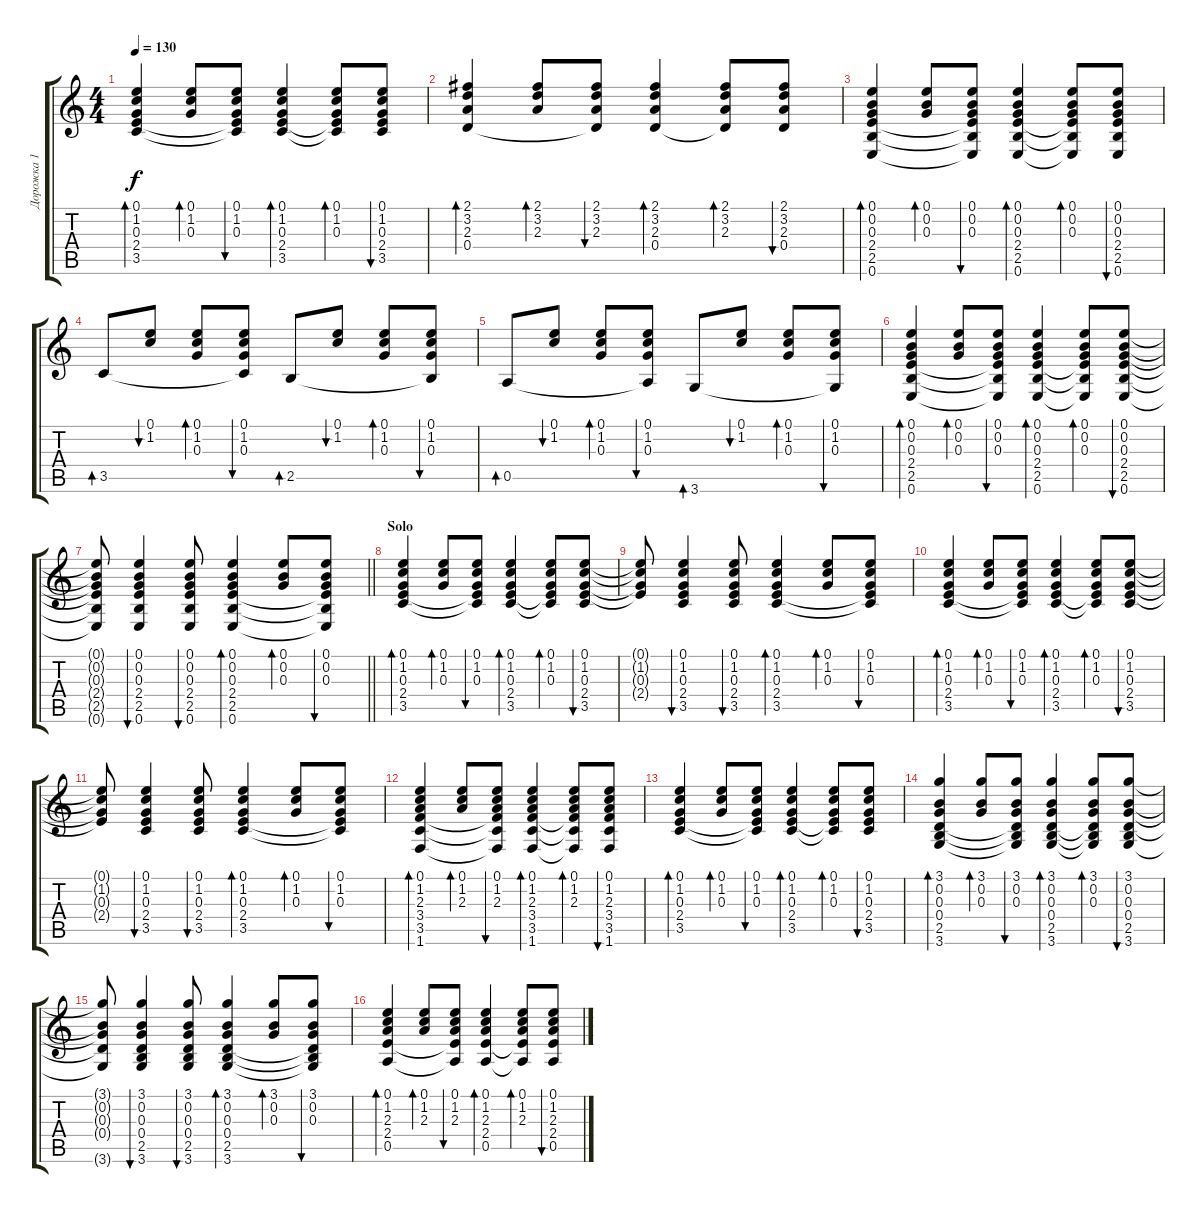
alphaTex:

\track ("Дорожка 1" "Дорожка 1") {instrument acousticguitarsteel}
\staff {score tabs}
\tuning (E4 B3 G3 D3 A2 E2) {hide}
\ts (4 4)
\tempo 130
\clef g2
\ks c
(0.1 1.2 0.3 2.4 3.5).4{bd 60 dy f} (0.1 1.2 0.3).8{bd 60} (0.1 1.2 0.3 2.4{t} 3.5{t}).8{bu 60} (0.1 1.2 0.3 2.4 3.5).4{bd 60} (0.1 1.2 0.3 2.4{t} 3.5{t}).8{bd 60} (0.1 1.2 0.3 2.4 3.5).8{bu 60} |
(2.1 3.2 2.3 0.4).4{bd 60} (2.1 3.2 2.3).8{bd 60} (2.1 3.2 2.3 0.4{t}).8{bu 60} (2.1 3.2 2.3 0.4).4{bd 60} (2.1 3.2 2.3 0.4{t}).8{bd 60} (2.1 3.2 2.3 0.4).8{bu 60} |
(0.1 0.2 0.3 2.4 2.5 0.6).4{bd 60} (0.1 0.2 0.3).8{bd 60} (0.1 0.2 0.3 2.4{t} 2.5{t} 0.6{t}).8{bu 60} (0.1 0.2 0.3 2.4 2.5 0.6).4{bd 60} (0.1 0.2 0.3 2.4{t} 2.5{t} 0.6{t}).8{bd 60} (0.1 0.2 0.3 2.4 2.5 0.6).8{bu 60} |
3.5.8{bd 60} (0.1 1.2).8{bu 60} (0.1 1.2 0.3).8{bd 60} (0.1 1.2 0.3 3.5{t}).8{bu 60} 2.5.8{bd 60} (0.1 1.2).8{bu 60} (0.1 1.2 0.3).8{bd 60} (0.1 1.2 0.3 2.5{t}).8{bu 60} |
0.5.8{bd 60} (0.1 1.2).8{bu 60} (0.1 1.2 0.3).8{bd 60} (0.1 1.2 0.3 0.5{t}).8{bu 60} 3.6.8{bd 60} (0.1 1.2).8{bu 60} (0.1 1.2 0.3).8{bd 60} (0.1 1.2 0.3 3.6{t}).8{bu 60} |
(0.1 0.2 0.3 2.4 2.5 0.6).4{bd 60} (0.1 0.2 0.3).8{bd 60} (0.1 0.2 0.3 2.4{t} 2.5{t} 0.6{t}).8{bu 60} (0.1 0.2 0.3 2.4 2.5 0.6).4{bd 60} (0.1 0.2 0.3 2.4{t} 2.5{t} 0.6{t}).8{bd 60} (0.1 0.2 0.3 2.4 2.5 0.6).8{bu 60} |
\barLineRight lightlight
(0.1{t} 0.2{t} 0.3{t} 2.4{t} 2.5{t} 0.6{t}).8 (0.1 0.2 0.3 2.4 2.5 0.6).4{bu 60} (0.1 0.2 0.3 2.4 2.5 0.6).8{bu 60} (0.1 0.2 0.3 2.4 2.5 0.6).4{bd 60} (0.1 0.2 0.3).8{bd 60} (0.1 0.2 0.3 2.4{t} 2.5{t} 0.6{t}).8{bu 60} |
\section ("" "Solo")
(0.1 1.2 0.3 2.4 3.5).4{bd 60} (0.1 1.2 0.3).8{bd 60} (0.1 1.2 0.3 2.4{t} 3.5{t}).8{bu 60} (0.1 1.2 0.3 2.4 3.5).4{bd 60} (0.1 1.2 0.3 2.4{t} 3.5{t}).8{bd 60} (0.1 1.2 0.3 2.4 3.5).8{bu 60} |
(0.1{t} 1.2{t} 0.3{t} 2.4{t}).8 (0.1 1.2 0.3 2.4 3.5).4{bu 60} (0.1 1.2 0.3 2.4 3.5).8{bu 60} (0.1 1.2 0.3 2.4 3.5).4{bd 60} (0.1 1.2 0.3).8{bd 60} (0.1 1.2 0.3 2.4{t} 3.5{t}).8{bu 60} |
(0.1 1.2 0.3 2.4 3.5).4{bd 60} (0.1 1.2 0.3).8{bd 60} (0.1 1.2 0.3 2.4{t} 3.5{t}).8{bu 60} (0.1 1.2 0.3 2.4 3.5).4{bd 60} (0.1 1.2 0.3 2.4{t} 3.5{t}).8{bd 60} (0.1 1.2 0.3 2.4 3.5).8{bu 60} |
(0.1{t} 1.2{t} 0.3{t} 2.4{t}).8 (0.1 1.2 0.3 2.4 3.5).4{bu 60} (0.1 1.2 0.3 2.4 3.5).8{bu 60} (0.1 1.2 0.3 2.4 3.5).4{bd 60} (0.1 1.2 0.3).8{bd 60} (0.1 1.2 0.3 2.4{t} 3.5{t}).8{bu 60} |
(0.1 1.2 2.3 3.4 3.5 1.6).4{bd 60} (0.1 1.2 2.3).8{bd 60} (0.1 1.2 2.3 3.4{t} 3.5{t} 1.6{t}).8{bu 60} (0.1 1.2 2.3 3.4 3.5 1.6).4{bd 60} (0.1 1.2 2.3 3.4{t} 3.5{t} 1.6{t}).8{bd 60} (0.1 1.2 2.3 3.4 3.5 1.6).8{bu 60} |
(0.1 1.2 0.3 2.4 3.5).4{bd 60} (0.1 1.2 0.3).8{bd 60} (0.1 1.2 0.3 2.4{t} 3.5{t}).8{bu 60} (0.1 1.2 0.3 2.4 3.5).4{bd 60} (0.1 1.2 0.3 2.4{t} 3.5{t}).8{bd 60} (0.1 1.2 0.3 2.4 3.5).8{bu 60} |
(3.1 0.2 0.3 0.4 2.5 3.6).4{bd 60} (3.1 0.2 0.3).8{bd 60} (3.1 0.2 0.3 0.4{t} 2.5{t} 3.6{t}).8{bu 60} (3.1 0.2 0.3 0.4 2.5 3.6).4{bd 60} (3.1 0.2 0.3 0.4{t} 2.5{t} 3.6{t}).8{bd 60} (3.1 0.2 0.3 0.4 2.5 3.6).8{bu 60} |
(3.1{t} 0.2{t} 0.3{t} 0.4{t} 3.6{t}).8 (3.1 0.2 0.3 0.4 2.5 3.6).4{bu 60} (3.1 0.2 0.3 0.4 2.5 3.6).8{bu 60} (3.1 0.2 0.3 0.4 2.5 3.6).4{bd 60} (3.1 0.2 0.3).8{bd 60} (3.1 0.2 0.3 0.4{t} 2.5{t} 3.6{t}).8{bu 60} |
(0.1 1.2 2.3 2.4 0.5).4{bd 60} (0.1 1.2 2.3).8{bd 60} (0.1 1.2 2.3 2.4{t} 0.5{t}).8{bu 60} (0.1 1.2 2.3 2.4 0.5).4{bd 60} (0.1 1.2 2.3 2.4{t} 0.5{t}).8{bd 60} (0.1 1.2 2.3 2.4 0.5).8{bu 60}
